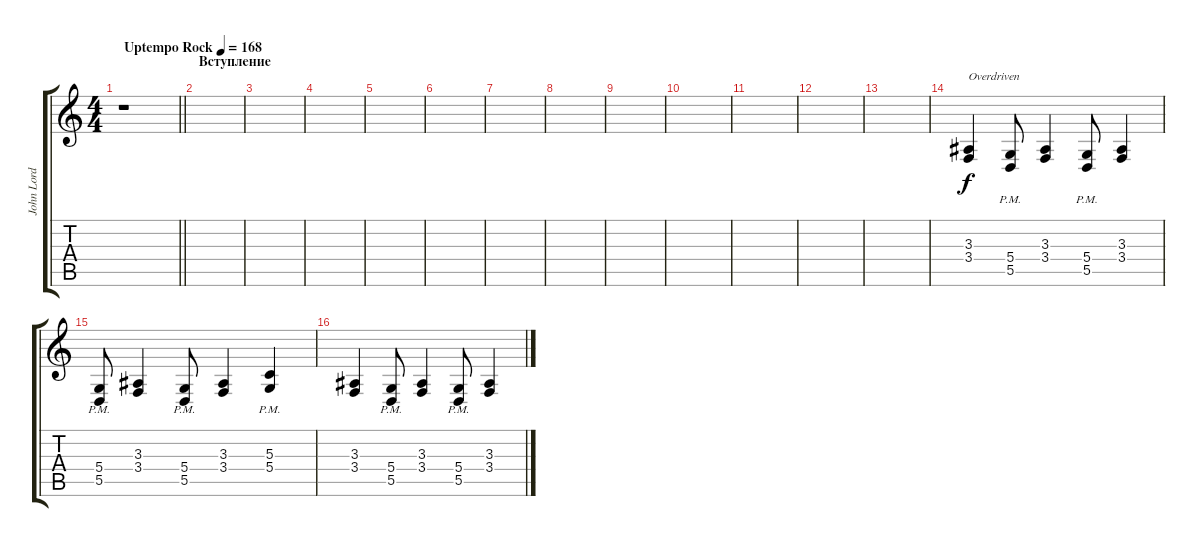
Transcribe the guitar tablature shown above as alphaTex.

\track ("John Lord (left hand)" "John Lord ") {instrument drawbarorgan}
\staff {score tabs}
\tuning (E4 B3 G3 D3 A2 E2) {hide}
\ts (4 4)
\tempo (168 "Uptempo Rock")
\clef g2
\barLineRight lightlight
\ks c
r.1{dy f instrument drawbarorgan} |
\section ("" "Вступление")
|
|
|
|
|
|
|
|
|
|
|
|
(3.3 3.4).4{txt "Overdriven" volume 11 balance 0 instrument overdrivenguitar} (5.4{pm} 5.5{pm}).8 (3.3 3.4).4 (5.4{pm} 5.5{pm}).8 (3.3 3.4).4 |
(5.4{pm} 5.5{pm}).8 (3.3 3.4).4 (5.4{pm} 5.5{pm}).8 (3.3 3.4).4 (5.3{pm} 5.4{pm}).4 |
(3.3 3.4).4 (5.4{pm} 5.5{pm}).8 (3.3 3.4).4 (5.4{pm} 5.5{pm}).8 (3.3 3.4).4
